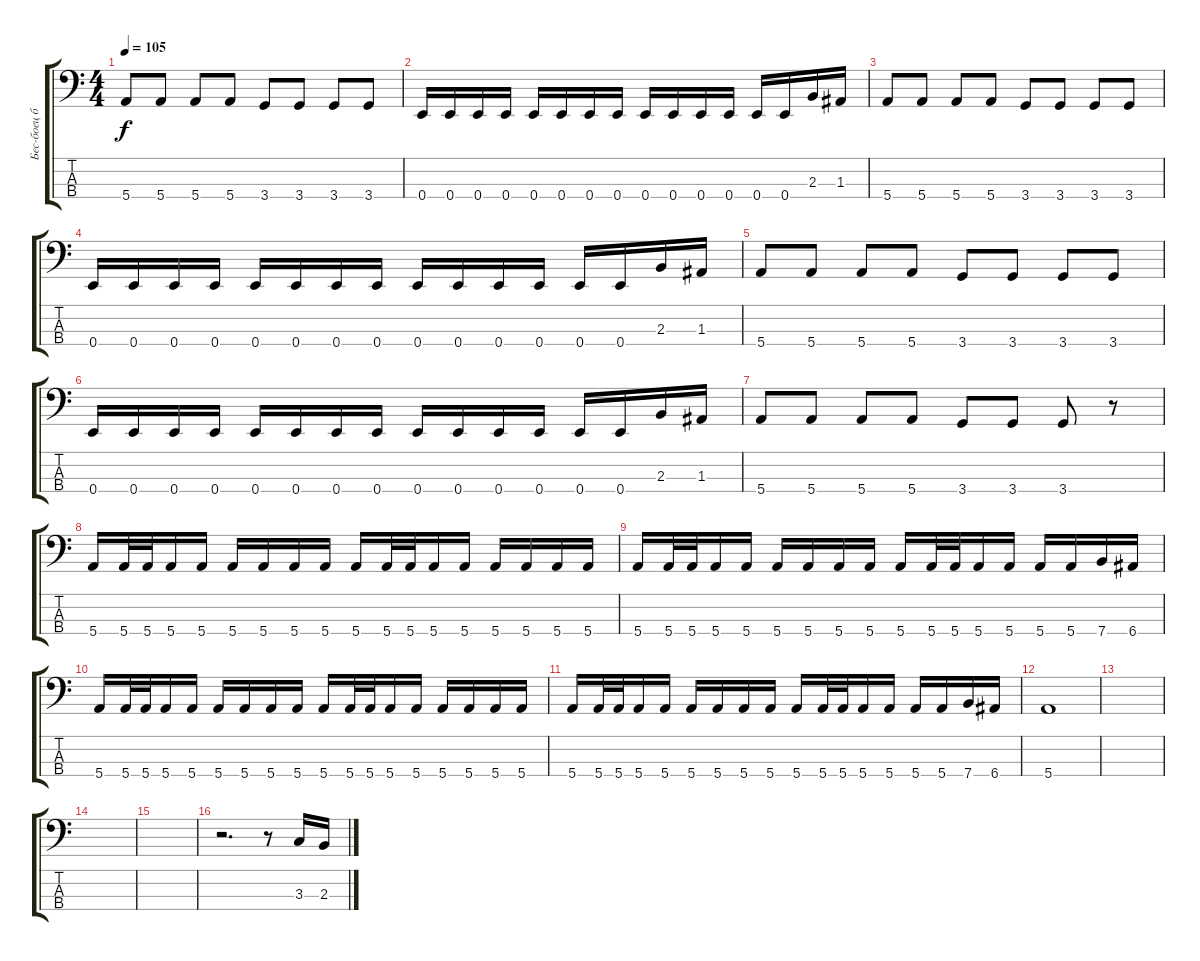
\track ("Бес-боец басуха" "Бес-боец б") {instrument electricbassfinger}
\staff {score tabs}
\tuning (G2 D2 A1 E1) {hide}
\ts (4 4)
\tempo 105
\clef f4
\ks c
5.4.8{dy f} 5.4.8 5.4.8 5.4.8 3.4.8 3.4.8 3.4.8 3.4.8 |
0.4.16 0.4.16 0.4.16 0.4.16 0.4.16 0.4.16 0.4.16 0.4.16 0.4.16 0.4.16 0.4.16 0.4.16 0.4.16 0.4.16 2.3.16 1.3.16 |
5.4.8 5.4.8 5.4.8 5.4.8 3.4.8 3.4.8 3.4.8 3.4.8 |
0.4.16 0.4.16 0.4.16 0.4.16 0.4.16 0.4.16 0.4.16 0.4.16 0.4.16 0.4.16 0.4.16 0.4.16 0.4.16 0.4.16 2.3.16 1.3.16 |
5.4.8 5.4.8 5.4.8 5.4.8 3.4.8 3.4.8 3.4.8 3.4.8 |
0.4.16 0.4.16 0.4.16 0.4.16 0.4.16 0.4.16 0.4.16 0.4.16 0.4.16 0.4.16 0.4.16 0.4.16 0.4.16 0.4.16 2.3.16 1.3.16 |
5.4.8 5.4.8 5.4.8 5.4.8 3.4.8 3.4.8 3.4.8 r.8 |
5.4.16 5.4.32 5.4.32 5.4.16 5.4.16 5.4.16 5.4.16 5.4.16 5.4.16 5.4.16 5.4.32 5.4.32 5.4.16 5.4.16 5.4.16 5.4.16 5.4.16 5.4.16 |
5.4.16 5.4.32 5.4.32 5.4.16 5.4.16 5.4.16 5.4.16 5.4.16 5.4.16 5.4.16 5.4.32 5.4.32 5.4.16 5.4.16 5.4.16 5.4.16 7.4.16 6.4.16 |
5.4.16 5.4.32 5.4.32 5.4.16 5.4.16 5.4.16 5.4.16 5.4.16 5.4.16 5.4.16 5.4.32 5.4.32 5.4.16 5.4.16 5.4.16 5.4.16 5.4.16 5.4.16 |
5.4.16 5.4.32 5.4.32 5.4.16 5.4.16 5.4.16 5.4.16 5.4.16 5.4.16 5.4.16 5.4.32 5.4.32 5.4.16 5.4.16 5.4.16 5.4.16 7.4.16 6.4.16 |
5.4.1 |
|
|
|
r.2{d} r.8 3.3.16 2.3.16
